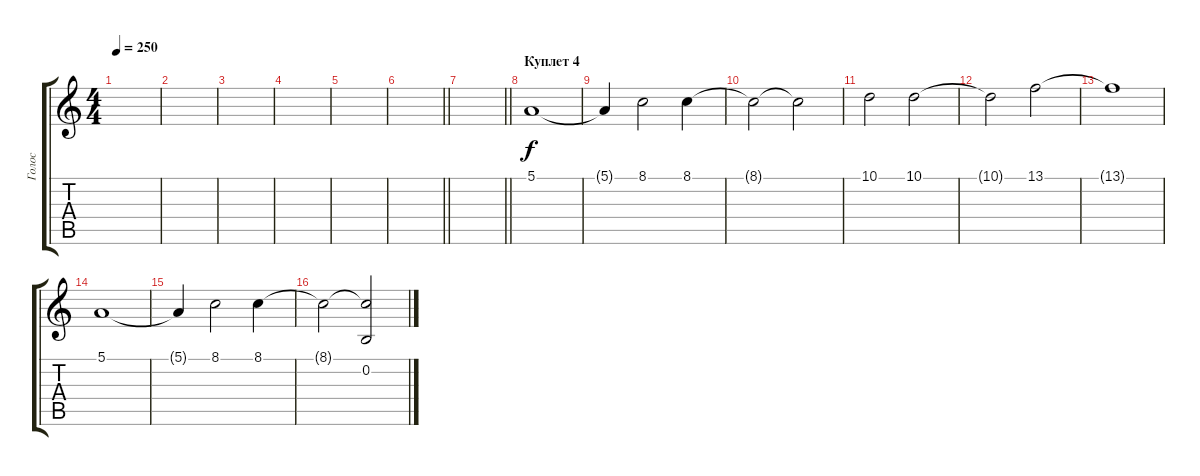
\track ("Голос" "Голос") {instrument lead6voice}
\staff {score tabs}
\tuning (E4 B3 G3 D3 A2 E2) {hide}
\ts (4 4)
\tempo 250
\clef g2
\ks c
|
|
|
|
|
\barLineRight lightlight
|
\barLineRight lightlight
|
\section ("" "Куплет 4")
5.1.1 |
5.1{t}.4 8.1.2 8.1.4 |
8.1{t}.2 8.1{t}.2 |
10.1.2 10.1.2 |
10.1{t}.2 13.1.2 |
13.1{t}.1 |
5.1.1 |
5.1{t}.4 8.1.2 8.1.4 |
8.1{t}.2 (8.1{t} 0.2).2
